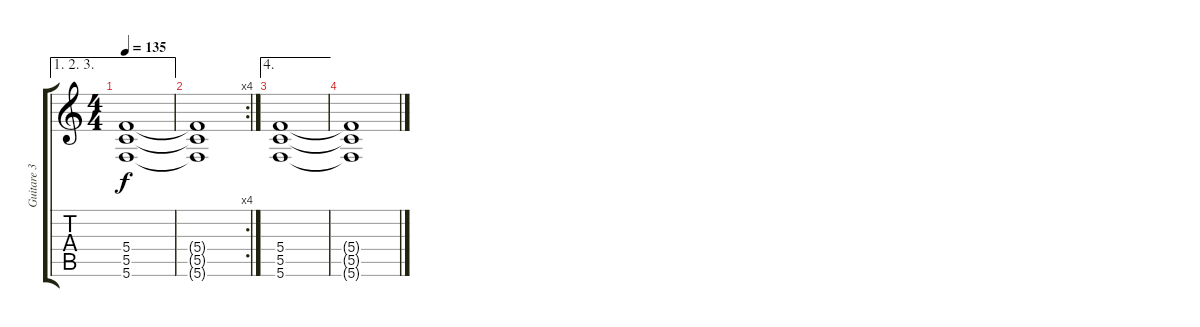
\track ("Guitare 3" "Guitare 3") {instrument distortionguitar}
\staff {score tabs}
\tuning (E4 C4 G3 C3 G2 C2) {hide}
\ae (1 2 3)
\ts (4 4)
\tempo 135
\clef g2
\ks c
(5.4 5.5 5.6).1{dy f} |
\rc 4
(5.4{t} 5.5{t} 5.6{t}).1 |
\ae 4
(5.4 5.5 5.6).1 |
(5.4{t} 5.5{t} 5.6{t}).1
